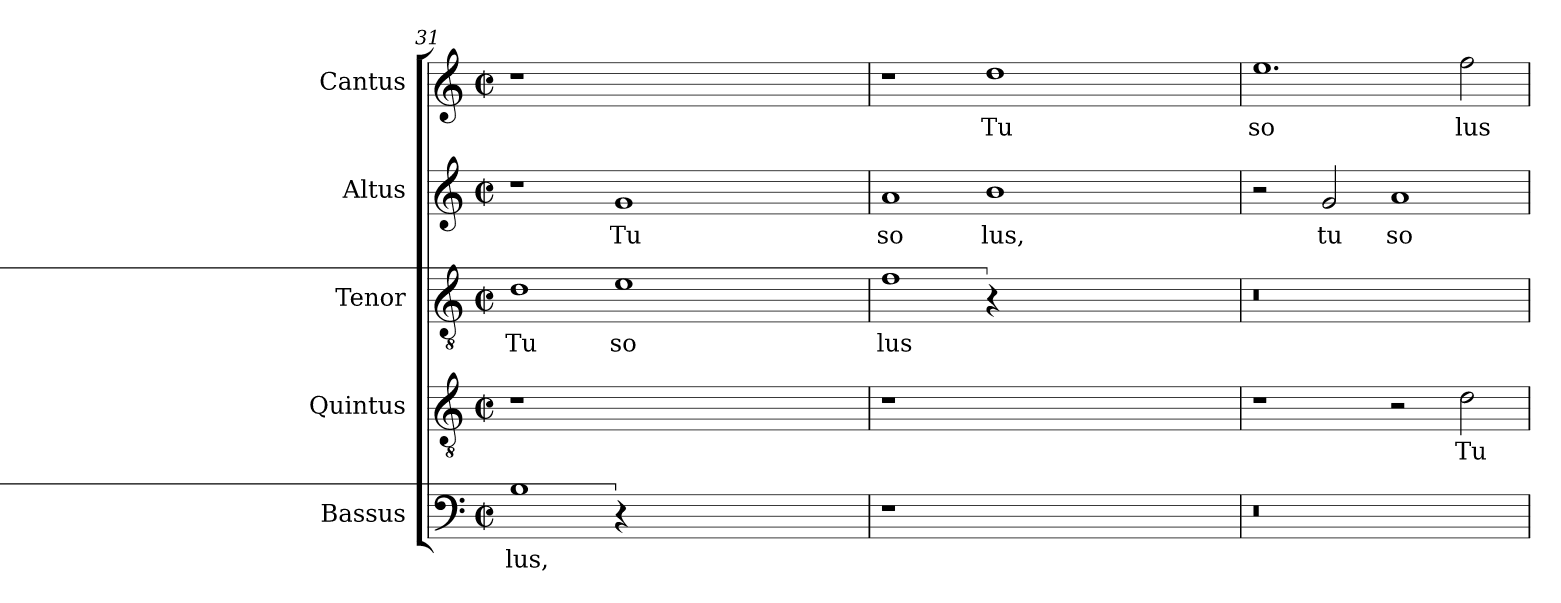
**kern	**text	**kern	**text	**kern	**text	**kern	**text	**kern	**text
*part5	*part5	*part4	*part4	*part3	*part3	*part2	*part2	*part1	*part1
*staff5	*staff5	*staff4	*staff4	*staff3	*staff3	*staff2	*staff2	*staff1	*staff1
*I"Bassus	*	*I"Quintus	*	*I"Tenor	*	*I"Altus	*	*I"Cantus	*
*clefF4	*	*clefGv2	*	*clefGv2	*	*clefG2	*	*clefG2	*
*k[]	*	*k[]	*	*k[]	*	*k[]	*	*k[]	*
*C:	*	*C:	*	*C:	*	*C:	*	*C:	*
*M2/2	*	*M2/2	*	*M2/2	*	*M2/2	*	*M2/2	*
*met(c|)	*	*met(c|)	*	*met(c|)	*	*met(c|)	*	*met(c|)	*
=31	=31	=31	=31	=31	=31	=31	=31	=31	=31
!	!LO:LY:b:cj	!	!	!	!LO:LY:b:cj	!	!	!	!
1B	-lus,	1r	.	1d	Tu	1r	.	1r	.
!LO:N:vis=1	!	!	!	!	!LO:LY:b:cj	!	!LO:LY:b:cj	!	!
4%9r	.	0ryy	.	1e	so	1g	Tu	0ryy	.
.	.	.	.	1ryy	.	1ryy	.	.	.
.	.	4ryy	.	4ryy	.	4ryy	.	4ryy	.
=32	=32	=32	=32	=32	=32	=32	=32	=32	=32
!	!	!	!	!	!LO:LY:b:cj	!	!LO:LY:b:cj	!	!
1r	.	1r	.	1f	lus	1a	so	1r	.
!	!	!	!	!LO:N:vis=1	!	!	!LO:LY:b:cj	!	!LO:LY:b:cj
0ryy	.	0ryy	.	4%9r	.	1b	lus,	1dd	Tu
.	.	.	.	.	.	1ryy	.	1ryy	.
4ryy	.	4ryy	.	.	.	4ryy	.	4ryy	.
=33	=33	=33	=33	=33	=33	=33	=33	=33	=33
!	!	!	!	!	!	!	!	!	!LO:LY:b:cj
0r	.	1r	.	0r	.	2r	.	1.ee	so
!	!	!	!	!	!	!	!LO:LY:b:cj	!	!
.	.	.	.	.	.	2g/	tu	.	.
!	!	!	!	!	!	!	!LO:LY:b:cj	!	!
.	.	2r	.	.	.	1a	so	.	.
!	!	!	!LO:LY:b	!	!	!	!	!	!LO:LY:b:cj
.	.	2d\	Tu	.	.	.	.	2ff\	lus
=	=	=	=	=	=	=	=	=	=
*-	*-	*-	*-	*-	*-	*-	*-	*-	*-
